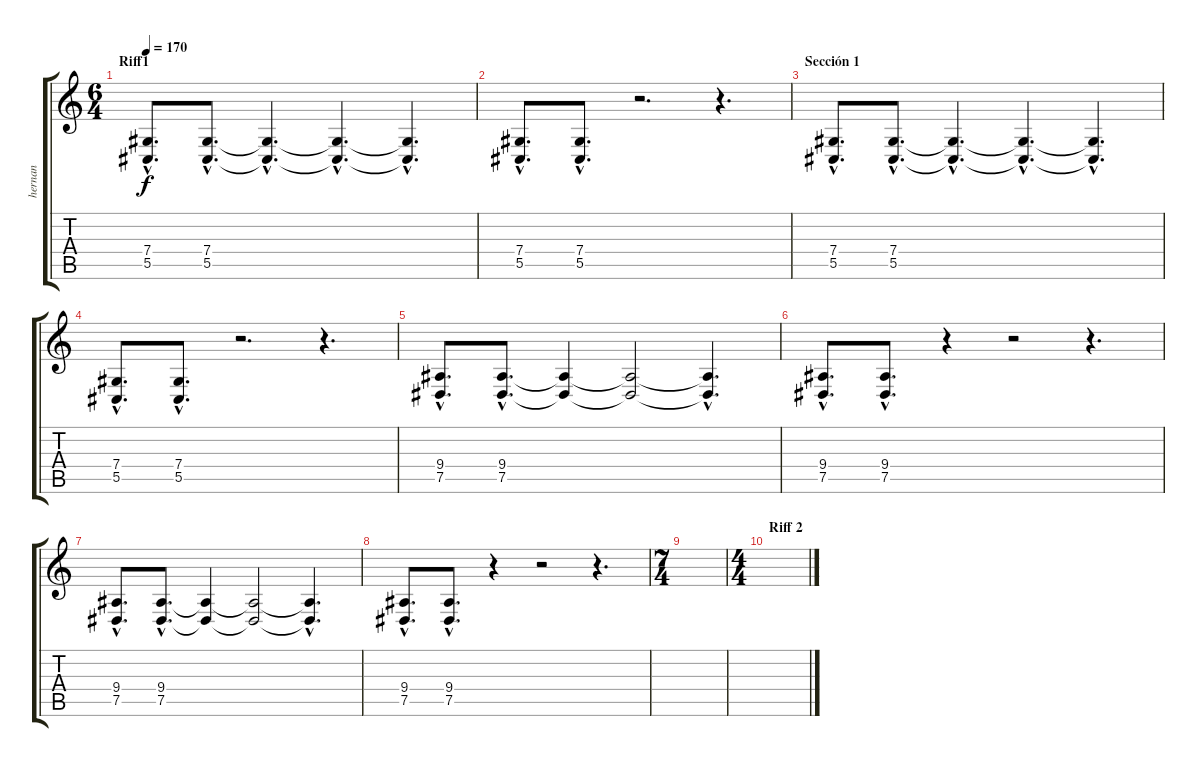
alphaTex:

\track ("hernan" "hernan") {instrument violin}
\staff {score tabs}
\tuning (Eb4 Bb3 Gb3 Db3 Ab2 Eb2) {hide}
\ts (6 4)
\section ("" "Riff1")
\tempo 170
\clef g2
\ks c
(7.4{hac} 5.5{hac}).8{d dy f instrument violin} (7.4{hac} 5.5{hac}).8{d} (7.4{hac t} 5.5{hac t}).4{d} (7.4{hac t} 5.5{hac t}).4{d} (7.4{hac t} 5.5{hac t}).4{d} |
(7.4{hac} 5.5{hac}).8{d} (7.4{hac} 5.5{hac}).8{d} r.2{d} r.4{d} |
\section ("" "Sección 1")
(7.4{hac} 5.5{hac}).8{d} (7.4{hac} 5.5{hac}).8{d} (7.4{hac t} 5.5{hac t}).4{d} (7.4{hac t} 5.5{hac t}).4{d} (7.4{hac t} 5.5{hac t}).4{d} |
(7.4{hac} 5.5{hac}).8{d} (7.4{hac} 5.5{hac}).8{d} r.2{d} r.4{d} |
(9.4{hac} 7.5{hac}).8{d} (9.4{hac} 7.5{hac}).8{d} (9.4{t} 7.5{t}).4 (9.4{t} 7.5{t}).2 (9.4{hac t} 7.5{hac t}).4{d} |
(9.4{hac} 7.5{hac}).8{d} (9.4{hac} 7.5{hac}).8{d} r.4 r.2 r.4{d} |
(9.4{hac} 7.5{hac}).8{d} (9.4{hac} 7.5{hac}).8{d} (9.4{t} 7.5{t}).4 (9.4{t} 7.5{t}).2 (9.4{hac t} 7.5{hac t}).4{d} |
(9.4{hac} 7.5{hac}).8{d} (9.4{hac} 7.5{hac}).8{d} r.4 r.2 r.4{d} |
\ts (7 4)
|
\ts (4 4)
\section ("" "Riff 2")
